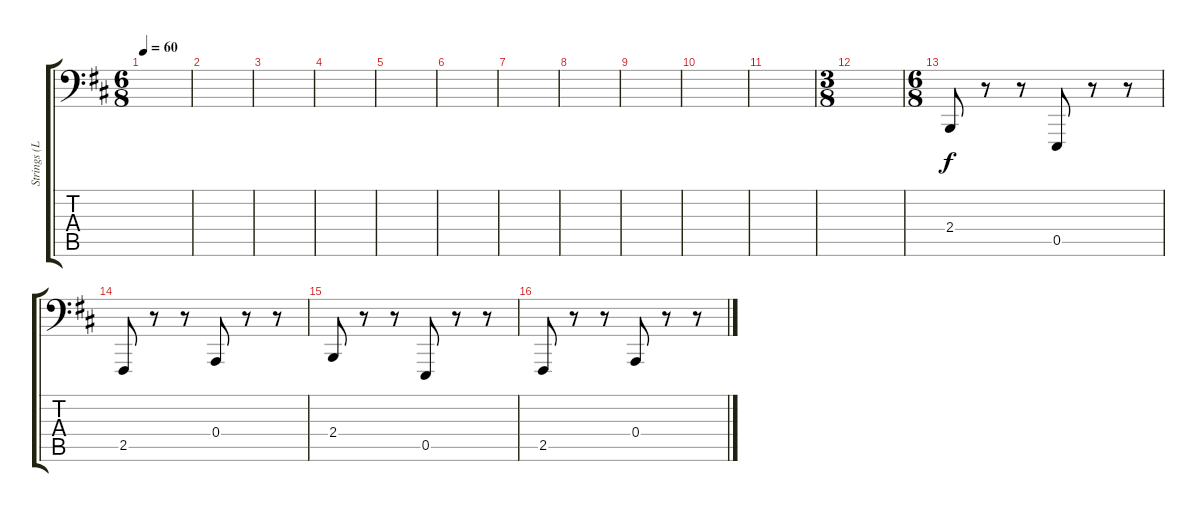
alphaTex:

\track ("Strings (Left Hand)" "Strings (L") {instrument synthstrings1}
\staff {score tabs}
\tuning (C3 G2 D2 A1 E1 B0) {hide}
\ts (6 8)
\tempo 60
\clef f4
\ks bminor
|
|
|
|
|
|
|
|
|
|
|
\ts (3 8)
|
\ts (6 8)
2.4.8 r.8 r.8 0.5.8 r.8 r.8 |
2.5.8 r.8 r.8 0.4.8 r.8 r.8 |
2.4.8 r.8 r.8 0.5.8 r.8 r.8 |
2.5.8 r.8 r.8 0.4.8 r.8 r.8
